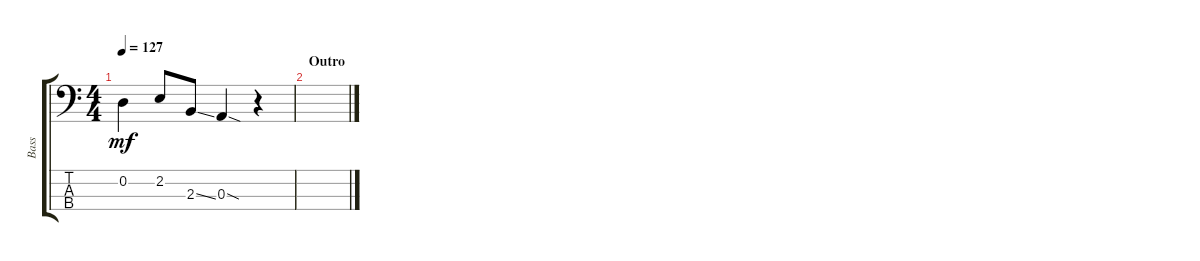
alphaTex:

\track ("Bass" "Bass") {instrument electricbassfinger}
\staff {score tabs}
\tuning (G2 D2 A1 E1) {hide}
\ts (4 4)
\tempo 127
\clef f4
\ks c
0.2.4{dy mf} 2.2.8 2.3{ss}.8 0.3{sod}.4 r.4 |
\section ("" "Outro")
